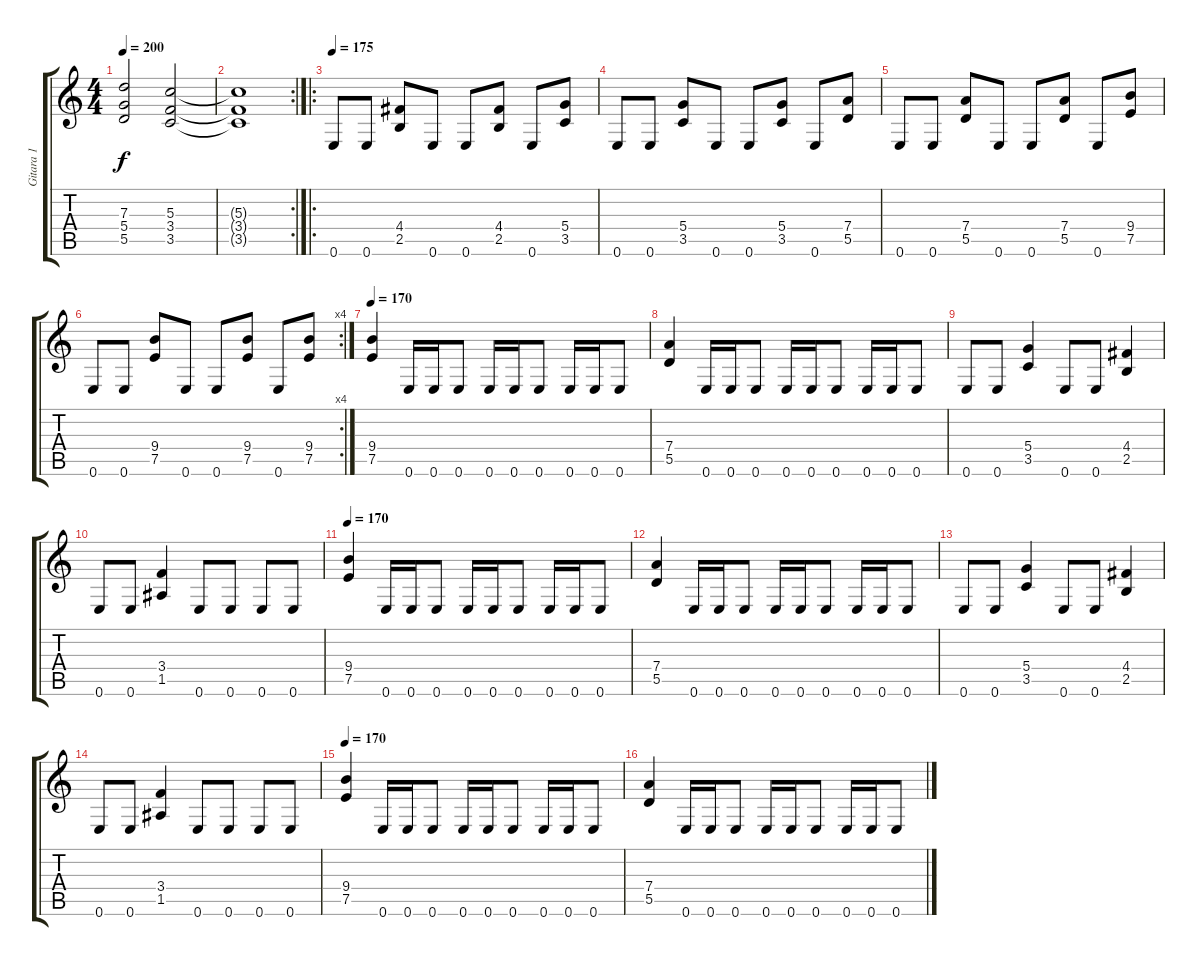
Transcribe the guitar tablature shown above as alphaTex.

\track ("Gitara 1" "Gitara 1") {instrument distortionguitar}
\staff {score tabs}
\tuning (E4 B3 G3 D3 A2 E2) {hide}
\ts (4 4)
\tempo 200
\clef g2
\ks c
(7.3 5.4 5.5).2{dy f} (5.3 3.4 3.5).2 |
\rc 2
(5.3{t} 3.4{t} 3.5{t}).1 |
\ro
\tempo 175
0.6.8 0.6.8 (4.4 2.5).8 0.6.8 0.6.8 (4.4 2.5).8 0.6.8 (5.4 3.5).8 |
0.6.8 0.6.8 (5.4 3.5).8 0.6.8 0.6.8 (5.4 3.5).8 0.6.8 (7.4 5.5).8 |
0.6.8 0.6.8 (7.4 5.5).8 0.6.8 0.6.8 (7.4 5.5).8 0.6.8 (9.4 7.5).8 |
\rc 4
0.6.8 0.6.8 (9.4 7.5).8 0.6.8 0.6.8 (9.4 7.5).8 0.6.8 (9.4 7.5).8 |
\tempo 170
(9.4 7.5).4 0.6.16 0.6.16 0.6.8 0.6.16 0.6.16 0.6.8 0.6.16 0.6.16 0.6.8 |
(7.4 5.5).4 0.6.16 0.6.16 0.6.8 0.6.16 0.6.16 0.6.8 0.6.16 0.6.16 0.6.8 |
0.6.8 0.6.8 (5.4 3.5).4 0.6.8 0.6.8 (4.4 2.5).4 |
0.6.8 0.6.8 (3.4 1.5).4 0.6.8 0.6.8 0.6.8 0.6.8 |
\tempo 170
(9.4 7.5).4 0.6.16 0.6.16 0.6.8 0.6.16 0.6.16 0.6.8 0.6.16 0.6.16 0.6.8 |
(7.4 5.5).4 0.6.16 0.6.16 0.6.8 0.6.16 0.6.16 0.6.8 0.6.16 0.6.16 0.6.8 |
0.6.8 0.6.8 (5.4 3.5).4 0.6.8 0.6.8 (4.4 2.5).4 |
0.6.8 0.6.8 (3.4 1.5).4 0.6.8 0.6.8 0.6.8 0.6.8 |
\tempo 170
(9.4 7.5).4 0.6.16 0.6.16 0.6.8 0.6.16 0.6.16 0.6.8 0.6.16 0.6.16 0.6.8 |
(7.4 5.5).4 0.6.16 0.6.16 0.6.8 0.6.16 0.6.16 0.6.8 0.6.16 0.6.16 0.6.8
